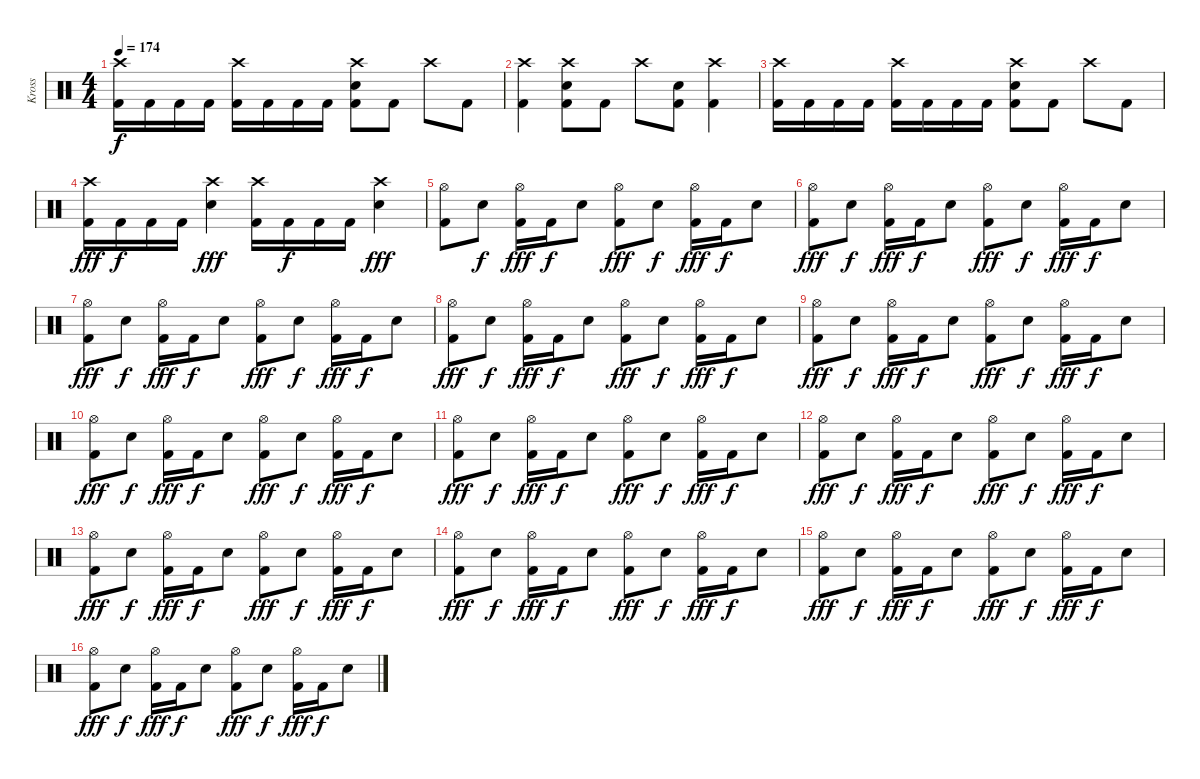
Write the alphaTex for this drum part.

\track ("Kross" "Kross") {instrument percussion}
\staff {score}
\articulation defaults
\ts (4 4)
\tempo 174
\clef neutral
\ks c
("Crash high (hit)" "Kick (hit) 2").16{dy f} "Kick (hit) 2".16 "Kick (hit) 2".16 "Kick (hit) 2".16 ("Crash high (hit)" "Kick (hit) 2").16 "Kick (hit) 2".16 "Kick (hit) 2".16 "Kick (hit) 2".16 ("Crash high (hit)" "Electric Snare (hit)" "Kick (hit) 2").8 "Kick (hit) 2".8 "Crash high (hit)".8 "Kick (hit) 2".8 |
("Crash high (hit)" "Kick (hit) 2").4 ("Crash high (hit)" "Electric Snare (hit)" "Kick (hit) 2").8 "Kick (hit) 2".8 "Crash high (hit)".8 ("Electric Snare (hit)" "Kick (hit) 2").8 ("Crash high (hit)" "Kick (hit) 2").4 |
("Crash high (hit)" "Kick (hit) 2").16 "Kick (hit) 2".16 "Kick (hit) 2".16 "Kick (hit) 2".16 ("Crash high (hit)" "Kick (hit) 2").16 "Kick (hit) 2".16 "Kick (hit) 2".16 "Kick (hit) 2".16 ("Crash high (hit)" "Electric Snare (hit)" "Kick (hit) 2").8 "Kick (hit) 2".8 "Crash high (hit)".8 "Kick (hit) 2".8 |
("Crash high (hit)" "Kick (hit) 2").16{dy fff} "Kick (hit) 2".16{dy f} "Kick (hit) 2".16 "Kick (hit) 2".16 ("Crash high (hit)" "Electric Snare (hit)").4{dy fff} ("Crash high (hit)" "Kick (hit) 2").16 "Kick (hit) 2".16{dy f} "Kick (hit) 2".16 "Kick (hit) 2".16 ("Crash high (hit)" "Electric Snare (hit)").4{dy fff} |
("Hi-Hat (open)" "Kick (hit) 2").8 "Electric Snare (hit)".8{dy f} ("Hi-Hat (open)" "Kick (hit) 2").16{dy fff} "Kick (hit) 2".16{dy f} "Electric Snare (hit)".8 ("Hi-Hat (open)" "Kick (hit) 2").8{dy fff} "Electric Snare (hit)".8{dy f} ("Hi-Hat (open)" "Kick (hit) 2").16{dy fff} "Kick (hit) 2".16{dy f} "Electric Snare (hit)".8 |
("Hi-Hat (open)" "Kick (hit) 2").8{dy fff} "Electric Snare (hit)".8{dy f} ("Hi-Hat (open)" "Kick (hit) 2").16{dy fff} "Kick (hit) 2".16{dy f} "Electric Snare (hit)".8 ("Hi-Hat (open)" "Kick (hit) 2").8{dy fff} "Electric Snare (hit)".8{dy f} ("Hi-Hat (open)" "Kick (hit) 2").16{dy fff} "Kick (hit) 2".16{dy f} "Electric Snare (hit)".8 |
("Hi-Hat (open)" "Kick (hit) 2").8{dy fff} "Electric Snare (hit)".8{dy f} ("Hi-Hat (open)" "Kick (hit) 2").16{dy fff} "Kick (hit) 2".16{dy f} "Electric Snare (hit)".8 ("Hi-Hat (open)" "Kick (hit) 2").8{dy fff} "Electric Snare (hit)".8{dy f} ("Hi-Hat (open)" "Kick (hit) 2").16{dy fff} "Kick (hit) 2".16{dy f} "Electric Snare (hit)".8 |
("Hi-Hat (open)" "Kick (hit) 2").8{dy fff} "Electric Snare (hit)".8{dy f} ("Hi-Hat (open)" "Kick (hit) 2").16{dy fff} "Kick (hit) 2".16{dy f} "Electric Snare (hit)".8 ("Hi-Hat (open)" "Kick (hit) 2").8{dy fff} "Electric Snare (hit)".8{dy f} ("Hi-Hat (open)" "Kick (hit) 2").16{dy fff} "Kick (hit) 2".16{dy f} "Electric Snare (hit)".8 |
("Hi-Hat (open)" "Kick (hit) 2").8{dy fff} "Electric Snare (hit)".8{dy f} ("Hi-Hat (open)" "Kick (hit) 2").16{dy fff} "Kick (hit) 2".16{dy f} "Electric Snare (hit)".8 ("Hi-Hat (open)" "Kick (hit) 2").8{dy fff} "Electric Snare (hit)".8{dy f} ("Hi-Hat (open)" "Kick (hit) 2").16{dy fff} "Kick (hit) 2".16{dy f} "Electric Snare (hit)".8 |
("Hi-Hat (open)" "Kick (hit) 2").8{dy fff} "Electric Snare (hit)".8{dy f} ("Hi-Hat (open)" "Kick (hit) 2").16{dy fff} "Kick (hit) 2".16{dy f} "Electric Snare (hit)".8 ("Hi-Hat (open)" "Kick (hit) 2").8{dy fff} "Electric Snare (hit)".8{dy f} ("Hi-Hat (open)" "Kick (hit) 2").16{dy fff} "Kick (hit) 2".16{dy f} "Electric Snare (hit)".8 |
("Hi-Hat (open)" "Kick (hit) 2").8{dy fff} "Electric Snare (hit)".8{dy f} ("Hi-Hat (open)" "Kick (hit) 2").16{dy fff} "Kick (hit) 2".16{dy f} "Electric Snare (hit)".8 ("Hi-Hat (open)" "Kick (hit) 2").8{dy fff} "Electric Snare (hit)".8{dy f} ("Hi-Hat (open)" "Kick (hit) 2").16{dy fff} "Kick (hit) 2".16{dy f} "Electric Snare (hit)".8 |
("Hi-Hat (open)" "Kick (hit) 2").8{dy fff} "Electric Snare (hit)".8{dy f} ("Hi-Hat (open)" "Kick (hit) 2").16{dy fff} "Kick (hit) 2".16{dy f} "Electric Snare (hit)".8 ("Hi-Hat (open)" "Kick (hit) 2").8{dy fff} "Electric Snare (hit)".8{dy f} ("Hi-Hat (open)" "Kick (hit) 2").16{dy fff} "Kick (hit) 2".16{dy f} "Electric Snare (hit)".8 |
("Hi-Hat (open)" "Kick (hit) 2").8{dy fff} "Electric Snare (hit)".8{dy f} ("Hi-Hat (open)" "Kick (hit) 2").16{dy fff} "Kick (hit) 2".16{dy f} "Electric Snare (hit)".8 ("Hi-Hat (open)" "Kick (hit) 2").8{dy fff} "Electric Snare (hit)".8{dy f} ("Hi-Hat (open)" "Kick (hit) 2").16{dy fff} "Kick (hit) 2".16{dy f} "Electric Snare (hit)".8 |
("Hi-Hat (open)" "Kick (hit) 2").8{dy fff} "Electric Snare (hit)".8{dy f} ("Hi-Hat (open)" "Kick (hit) 2").16{dy fff} "Kick (hit) 2".16{dy f} "Electric Snare (hit)".8 ("Hi-Hat (open)" "Kick (hit) 2").8{dy fff} "Electric Snare (hit)".8{dy f} ("Hi-Hat (open)" "Kick (hit) 2").16{dy fff} "Kick (hit) 2".16{dy f} "Electric Snare (hit)".8 |
("Hi-Hat (open)" "Kick (hit) 2").8{dy fff} "Electric Snare (hit)".8{dy f} ("Hi-Hat (open)" "Kick (hit) 2").16{dy fff} "Kick (hit) 2".16{dy f} "Electric Snare (hit)".8 ("Hi-Hat (open)" "Kick (hit) 2").8{dy fff} "Electric Snare (hit)".8{dy f} ("Hi-Hat (open)" "Kick (hit) 2").16{dy fff} "Kick (hit) 2".16{dy f} "Electric Snare (hit)".8 |
("Hi-Hat (open)" "Kick (hit) 2").8{dy fff} "Electric Snare (hit)".8{dy f} ("Hi-Hat (open)" "Kick (hit) 2").16{dy fff} "Kick (hit) 2".16{dy f} "Electric Snare (hit)".8 ("Hi-Hat (open)" "Kick (hit) 2").8{dy fff} "Electric Snare (hit)".8{dy f} ("Hi-Hat (open)" "Kick (hit) 2").16{dy fff} "Kick (hit) 2".16{dy f} "Electric Snare (hit)".8
